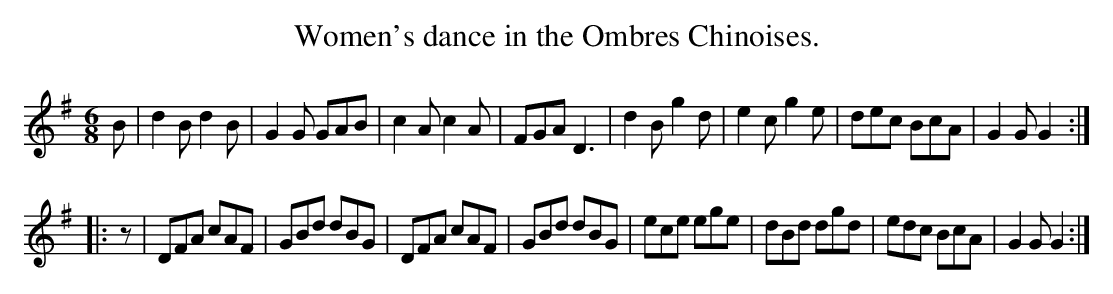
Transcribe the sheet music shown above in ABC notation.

X:1
T:Women's dance in the Ombres Chinoises.
M:6/8
K:G
B|\
d2B d2B| G2G GAB| c2A c2A| FGA D3|\
d2B g2d| e2c g2e| dec BcA| G2G G2:|
|:z|\
DFA cAF| GBd dBG| DFA cAF| GBd dBG|\
ece ege| dBd dgd| edc BcA| G2G G2:|
